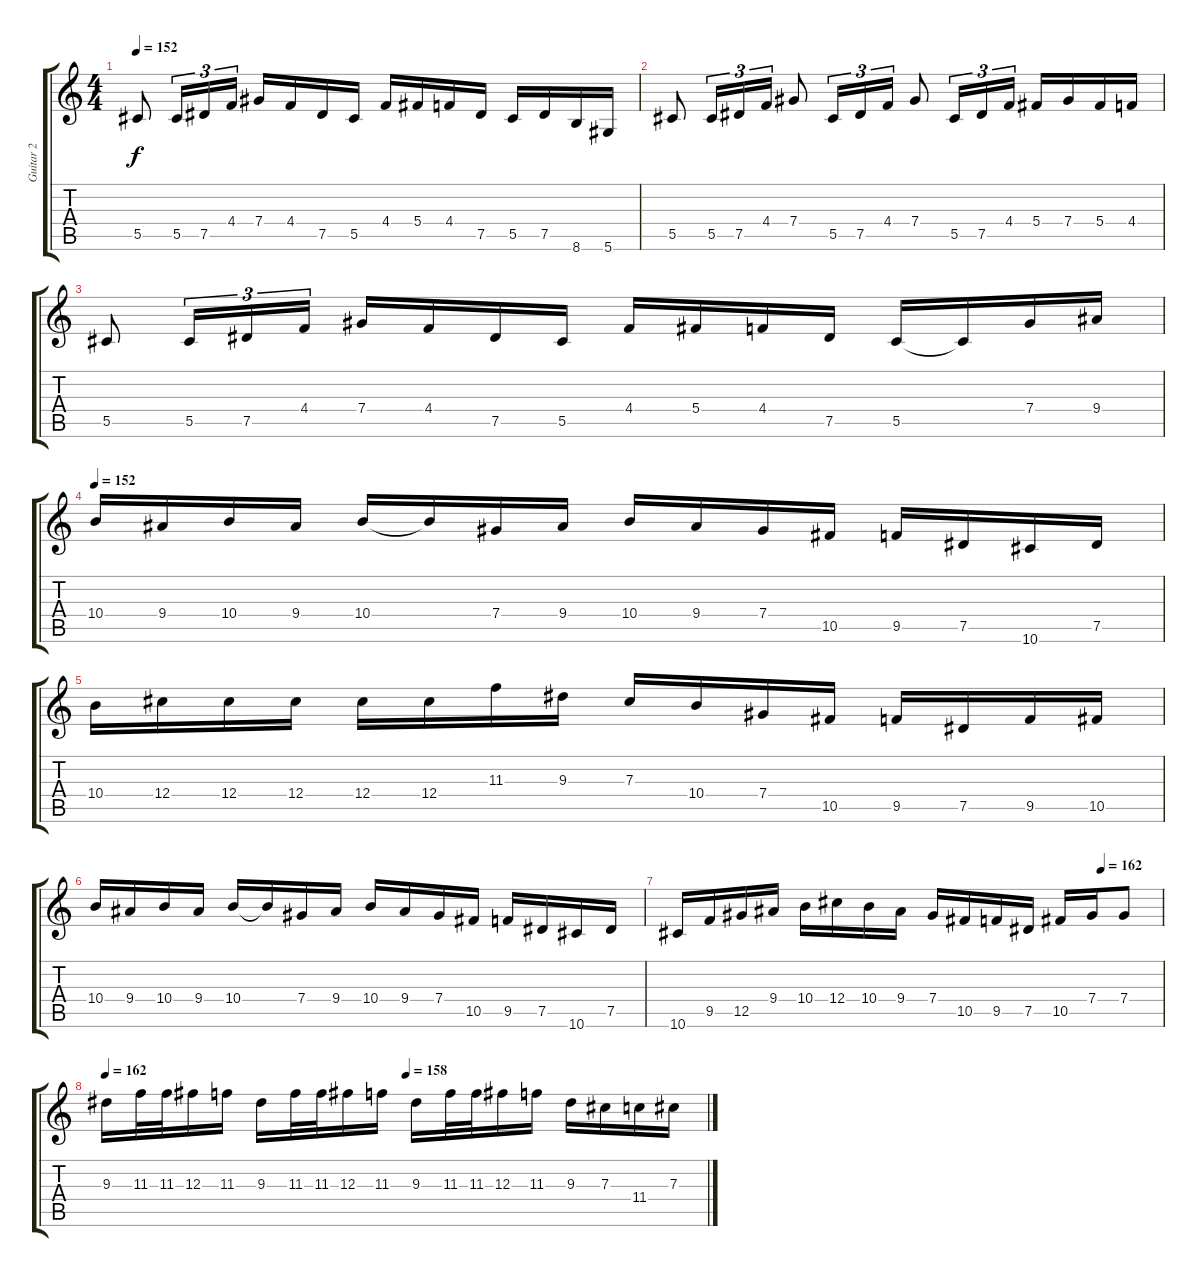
\track ("Guitar 2" "Guitar 2") {instrument overdrivenguitar}
\staff {score tabs}
\tuning (Eb4 Bb3 Gb3 Db3 Ab2 Eb2) {hide}
\ts (4 4)
\tempo 152
\clef g2
\ks c
5.5.8{dy f} 5.5.16{tu (3 2)} 7.5.16{tu (3 2)} 4.4.16{tu (3 2)} 7.4.16 4.4.16 7.5.16 5.5.16 4.4.16 5.4.16 4.4.16 7.5.16 5.5.16 7.5.16 8.6.16 5.6.16 |
5.5.8 5.5.16{tu (3 2)} 7.5.16{tu (3 2)} 4.4.16{tu (3 2)} 7.4.8 5.5.16{tu (3 2)} 7.5.16{tu (3 2)} 4.4.16{tu (3 2)} 7.4.8 5.5.16{tu (3 2)} 7.5.16{tu (3 2)} 4.4.16{tu (3 2)} 5.4.16 7.4.16 5.4.16 4.4.16 |
5.5.8 5.5.16{tu (3 2)} 7.5.16{tu (3 2)} 4.4.16{tu (3 2)} 7.4.16 4.4.16 7.5.16 5.5.16 4.4.16 5.4.16 4.4.16 7.5.16 5.5.16 5.5{t}.16 7.4.16 9.4.16 |
\tempo 152
10.4.16 9.4.16 10.4.16 9.4.16 10.4.16 10.4{t}.16 7.4.16 9.4.16 10.4.16 9.4.16 7.4.16 10.5.16 9.5.16 7.5.16 10.6.16 7.5.16 |
10.4.16 12.4.16 12.4.16 12.4.16 12.4.16 12.4.16 11.3.16 9.3.16 7.3.16 10.4.16 7.4.16 10.5.16 9.5.16 7.5.16 9.5.16 10.5.16 |
10.4.16 9.4.16 10.4.16 9.4.16 10.4.16 10.4{t}.16 7.4.16 9.4.16 10.4.16 9.4.16 7.4.16 10.5.16 9.5.16 7.5.16 10.6.16 7.5.16 |
\tempo (162 0.875)
10.6.16 9.5.16 12.5.16 9.4.16 10.4.16 12.4.16 10.4.16 9.4.16 7.4.16 10.5.16 9.5.16 7.5.16 10.5.16 7.4.16 7.4.8 |
\tempo 162
\tempo (158 0.5)
9.3.16 11.3.32 11.3.32 12.3.16 11.3.16 9.3.16 11.3.32 11.3.32 12.3.16 11.3.16 9.3.16 11.3.32 11.3.32 12.3.16 11.3.16 9.3.16 7.3.16 11.4.16 7.3.16
